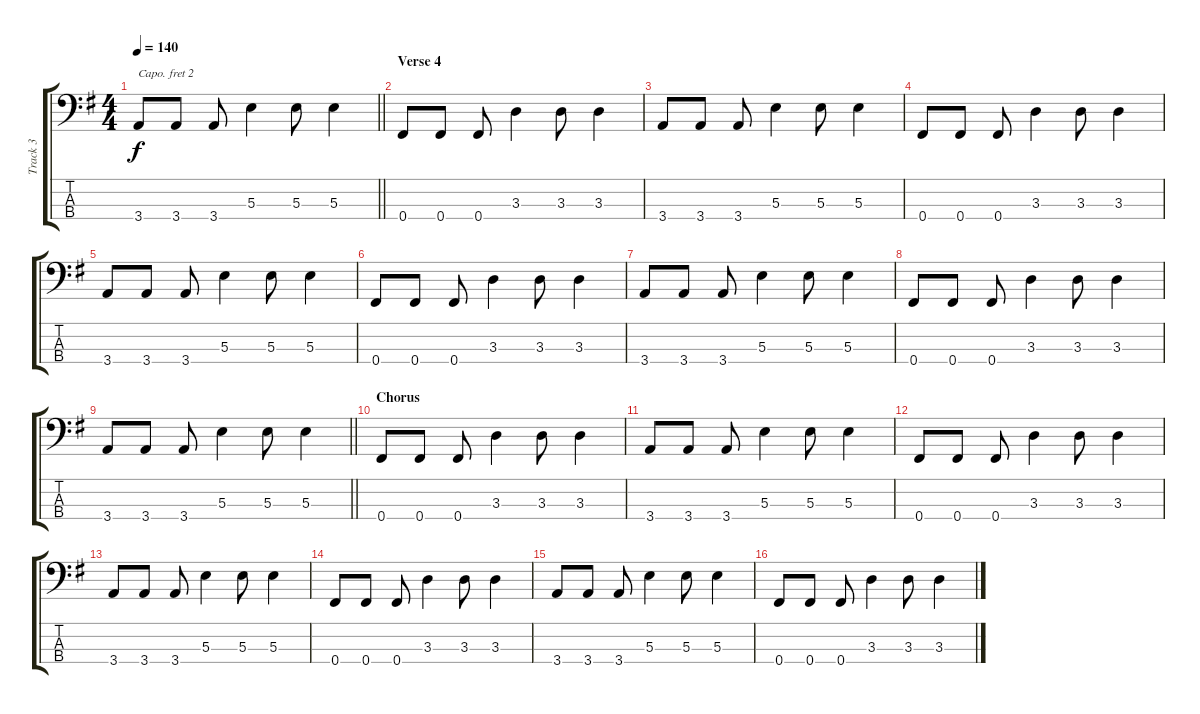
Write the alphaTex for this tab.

\track ("Track 3" "Track 3") {instrument electricbasspick}
\staff {score tabs}
\capo 2
\tuning (G2 D2 A1 E1) {hide}
\ts (4 4)
\tempo 140
\clef f4
\barLineRight lightlight
\ks g
3.4.8{dy f} 3.4.8 3.4.8 5.3.4 5.3.8 5.3.4 |
\section ("" "Verse 4")
0.4.8 0.4.8 0.4.8 3.3.4 3.3.8 3.3.4 |
3.4.8 3.4.8 3.4.8 5.3.4 5.3.8 5.3.4 |
0.4.8 0.4.8 0.4.8 3.3.4 3.3.8 3.3.4 |
3.4.8 3.4.8 3.4.8 5.3.4 5.3.8 5.3.4 |
0.4.8 0.4.8 0.4.8 3.3.4 3.3.8 3.3.4 |
3.4.8 3.4.8 3.4.8 5.3.4 5.3.8 5.3.4 |
0.4.8 0.4.8 0.4.8 3.3.4 3.3.8 3.3.4 |
\barLineRight lightlight
3.4.8 3.4.8 3.4.8 5.3.4 5.3.8 5.3.4 |
\section ("" "Chorus")
0.4.8 0.4.8 0.4.8 3.3.4 3.3.8 3.3.4 |
3.4.8 3.4.8 3.4.8 5.3.4 5.3.8 5.3.4 |
0.4.8 0.4.8 0.4.8 3.3.4 3.3.8 3.3.4 |
3.4.8 3.4.8 3.4.8 5.3.4 5.3.8 5.3.4 |
0.4.8 0.4.8 0.4.8 3.3.4 3.3.8 3.3.4 |
3.4.8 3.4.8 3.4.8 5.3.4 5.3.8 5.3.4 |
0.4.8 0.4.8 0.4.8 3.3.4 3.3.8 3.3.4
